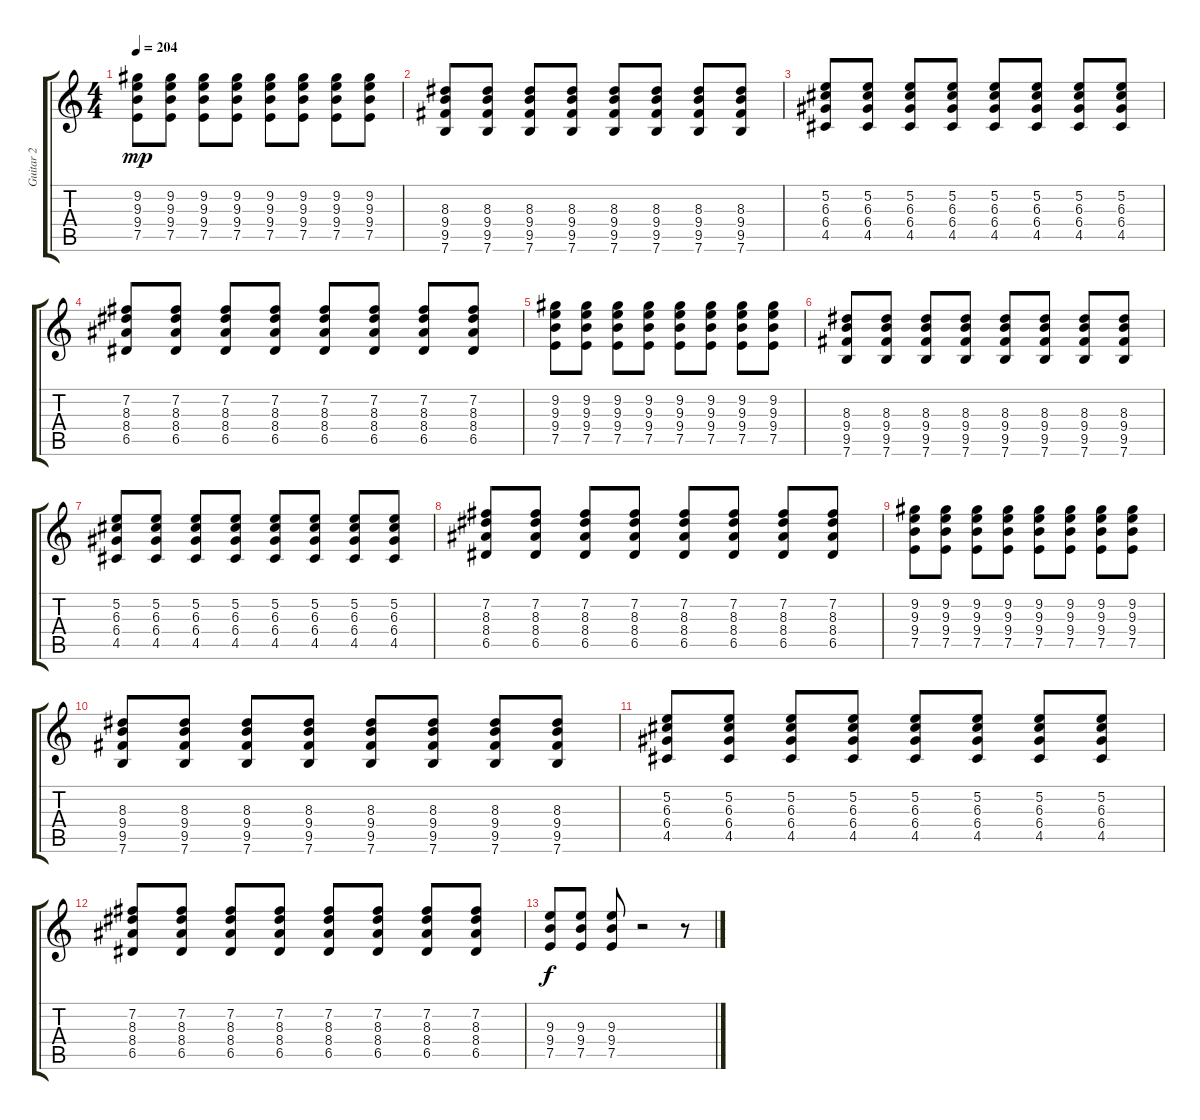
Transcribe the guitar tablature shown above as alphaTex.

\track ("Guitar 2" "Guitar 2") {instrument distortionguitar}
\staff {score tabs}
\tuning (E4 B3 G3 D3 A2 E2) {hide}
\ts (4 4)
\tempo 204
\clef g2
\ks c
(9.2 9.3 9.4 7.5).8{dy mp} (9.2 9.3 9.4 7.5).8 (9.2 9.3 9.4 7.5).8 (9.2 9.3 9.4 7.5).8 (9.2 9.3 9.4 7.5).8 (9.2 9.3 9.4 7.5).8 (9.2 9.3 9.4 7.5).8 (9.2 9.3 9.4 7.5).8 |
(8.3 9.4 9.5 7.6).8 (8.3 9.4 9.5 7.6).8 (8.3 9.4 9.5 7.6).8 (8.3 9.4 9.5 7.6).8 (8.3 9.4 9.5 7.6).8 (8.3 9.4 9.5 7.6).8 (8.3 9.4 9.5 7.6).8 (8.3 9.4 9.5 7.6).8 |
(5.2 6.3 6.4 4.5).8{volume 13} (5.2 6.3 6.4 4.5).8 (5.2 6.3 6.4 4.5).8 (5.2 6.3 6.4 4.5).8 (5.2 6.3 6.4 4.5).8 (5.2 6.3 6.4 4.5).8 (5.2 6.3 6.4 4.5).8 (5.2 6.3 6.4 4.5).8 |
(7.2 8.3 8.4 6.5).8 (7.2 8.3 8.4 6.5).8 (7.2 8.3 8.4 6.5).8 (7.2 8.3 8.4 6.5).8 (7.2 8.3 8.4 6.5).8 (7.2 8.3 8.4 6.5).8 (7.2 8.3 8.4 6.5).8 (7.2 8.3 8.4 6.5).8 |
(9.2 9.3 9.4 7.5).8 (9.2 9.3 9.4 7.5).8 (9.2 9.3 9.4 7.5).8 (9.2 9.3 9.4 7.5).8 (9.2 9.3 9.4 7.5).8 (9.2 9.3 9.4 7.5).8 (9.2 9.3 9.4 7.5).8 (9.2 9.3 9.4 7.5).8 |
(8.3 9.4 9.5 7.6).8 (8.3 9.4 9.5 7.6).8 (8.3 9.4 9.5 7.6).8 (8.3 9.4 9.5 7.6).8 (8.3 9.4 9.5 7.6).8 (8.3 9.4 9.5 7.6).8 (8.3 9.4 9.5 7.6).8 (8.3 9.4 9.5 7.6).8 |
(5.2 6.3 6.4 4.5).8{volume 13} (5.2 6.3 6.4 4.5).8 (5.2 6.3 6.4 4.5).8 (5.2 6.3 6.4 4.5).8 (5.2 6.3 6.4 4.5).8 (5.2 6.3 6.4 4.5).8 (5.2 6.3 6.4 4.5).8 (5.2 6.3 6.4 4.5).8 |
(7.2 8.3 8.4 6.5).8 (7.2 8.3 8.4 6.5).8 (7.2 8.3 8.4 6.5).8 (7.2 8.3 8.4 6.5).8 (7.2 8.3 8.4 6.5).8 (7.2 8.3 8.4 6.5).8 (7.2 8.3 8.4 6.5).8 (7.2 8.3 8.4 6.5).8 |
(9.2 9.3 9.4 7.5).8 (9.2 9.3 9.4 7.5).8 (9.2 9.3 9.4 7.5).8 (9.2 9.3 9.4 7.5).8 (9.2 9.3 9.4 7.5).8 (9.2 9.3 9.4 7.5).8 (9.2 9.3 9.4 7.5).8 (9.2 9.3 9.4 7.5).8 |
(8.3 9.4 9.5 7.6).8 (8.3 9.4 9.5 7.6).8 (8.3 9.4 9.5 7.6).8 (8.3 9.4 9.5 7.6).8 (8.3 9.4 9.5 7.6).8 (8.3 9.4 9.5 7.6).8 (8.3 9.4 9.5 7.6).8 (8.3 9.4 9.5 7.6).8 |
(5.2 6.3 6.4 4.5).8{volume 13} (5.2 6.3 6.4 4.5).8 (5.2 6.3 6.4 4.5).8 (5.2 6.3 6.4 4.5).8 (5.2 6.3 6.4 4.5).8 (5.2 6.3 6.4 4.5).8 (5.2 6.3 6.4 4.5).8 (5.2 6.3 6.4 4.5).8 |
(7.2 8.3 8.4 6.5).8 (7.2 8.3 8.4 6.5).8 (7.2 8.3 8.4 6.5).8 (7.2 8.3 8.4 6.5).8 (7.2 8.3 8.4 6.5).8 (7.2 8.3 8.4 6.5).8 (7.2 8.3 8.4 6.5).8 (7.2 8.3 8.4 6.5).8 |
(9.3 9.4 7.5).8{dy f} (9.3 9.4 7.5).8 (9.3 9.4 7.5).8 r.2 r.8
